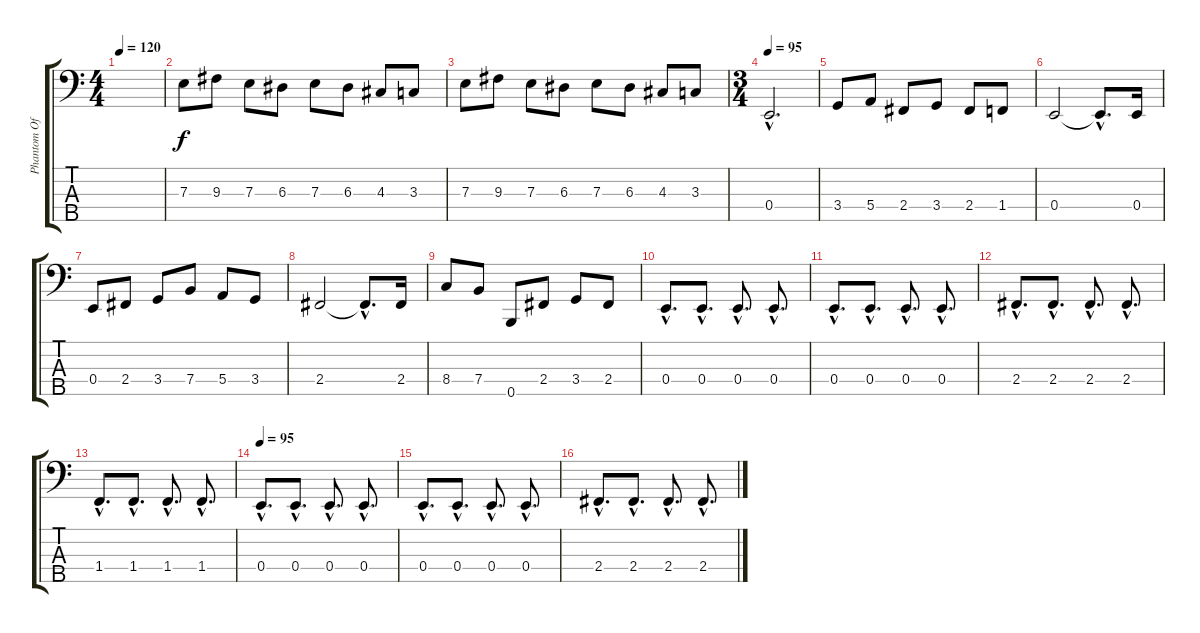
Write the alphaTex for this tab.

\track ("Phantom Of The Opera" "Phantom Of") {instrument electricbassfinger}
\staff {score tabs}
\tuning (G2 D2 A1 E1 B0) {hide}
\ts (4 4)
\tempo 120
\clef f4
\ks c
|
7.3.8 9.3.8 7.3.8 6.3.8 7.3.8 6.3.8 4.3.8 3.3.8 |
7.3.8 9.3.8 7.3.8 6.3.8 7.3.8 6.3.8 4.3.8 3.3.8 |
\ts (3 4)
\tempo 95
0.4{hac}.2{d} |
3.4.8 5.4.8 2.4.8 3.4.8 2.4.8 1.4.8 |
0.4.2 0.4{hac t}.8{d} 0.4.16 |
0.4.8 2.4.8 3.4.8 7.4.8 5.4.8 3.4.8 |
2.4.2 2.4{hac t}.8{d} 2.4.16 |
8.4.8 7.4.8 0.5.8 2.4.8 3.4.8 2.4.8 |
0.4{hac}.8{d} 0.4{hac}.8{d} 0.4{hac}.8{d} 0.4{hac}.8{d} |
0.4{hac}.8{d} 0.4{hac}.8{d} 0.4{hac}.8{d} 0.4{hac}.8{d} |
2.4{hac}.8{d} 2.4{hac}.8{d} 2.4{hac}.8{d} 2.4{hac}.8{d} |
1.4{hac}.8{d} 1.4{hac}.8{d} 1.4{hac}.8{d} 1.4{hac}.8{d} |
\tempo 95
0.4{hac}.8{d} 0.4{hac}.8{d} 0.4{hac}.8{d} 0.4{hac}.8{d} |
0.4{hac}.8{d} 0.4{hac}.8{d} 0.4{hac}.8{d} 0.4{hac}.8{d} |
2.4{hac}.8{d} 2.4{hac}.8{d} 2.4{hac}.8{d} 2.4{hac}.8{d}
